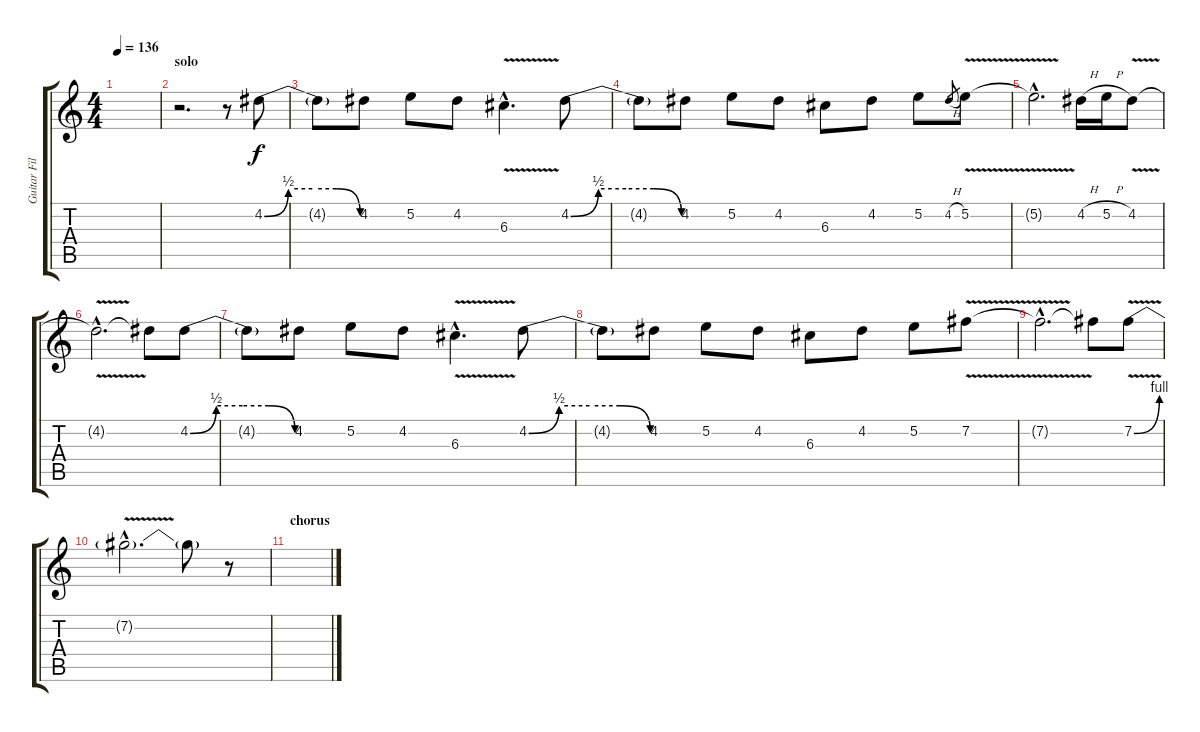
\track ("Guitar Fills" "Guitar Fil") {instrument distortionguitar}
\staff {score tabs}
\tuning (E4 B3 G3 D3 A2 E2) {hide}
\ts (4 4)
\tempo 136
\clef g2
\ks c
|
\section ("" "solo")
r.2{d} r.8 4.2{be (custom 0 0 15 2 30 2 45 2 60 0)}.8 |
4.2{t}.8 4.2.8 5.2.8 4.2.8 6.3{v hac}.4{d} 4.2{be (custom 0 0 15 2 30 2 45 2 60 0)}.8 |
4.2{t}.8 4.2.8 5.2.8 4.2.8 6.3.8 4.2.8 5.2.8 4.2{h}.8{gr} 5.2{v}.8 |
5.2{hac t}.2{d} 4.2{h}.16 5.2{h}.16 4.2{v}.8 |
4.2{hac t}.2{d} 4.2{t}.8 4.2{be (custom 0 0 15 2 30 2 45 2 60 0)}.8 |
4.2{t}.8 4.2.8 5.2.8 4.2.8 6.3{v hac}.4{d} 4.2{be (custom 0 0 15 2 30 2 45 2 60 0)}.8 |
4.2{t}.8 4.2.8 5.2.8 4.2.8 6.3.8 4.2.8 5.2.8 7.2{v}.8 |
7.2{hac t}.2{d} 7.2{t}.8 7.2{be (bend 0 0 60 4) v}.8 |
7.2{hac t}.2{d} 7.2{t}.8 r.8 |
\section ("" "chorus")
